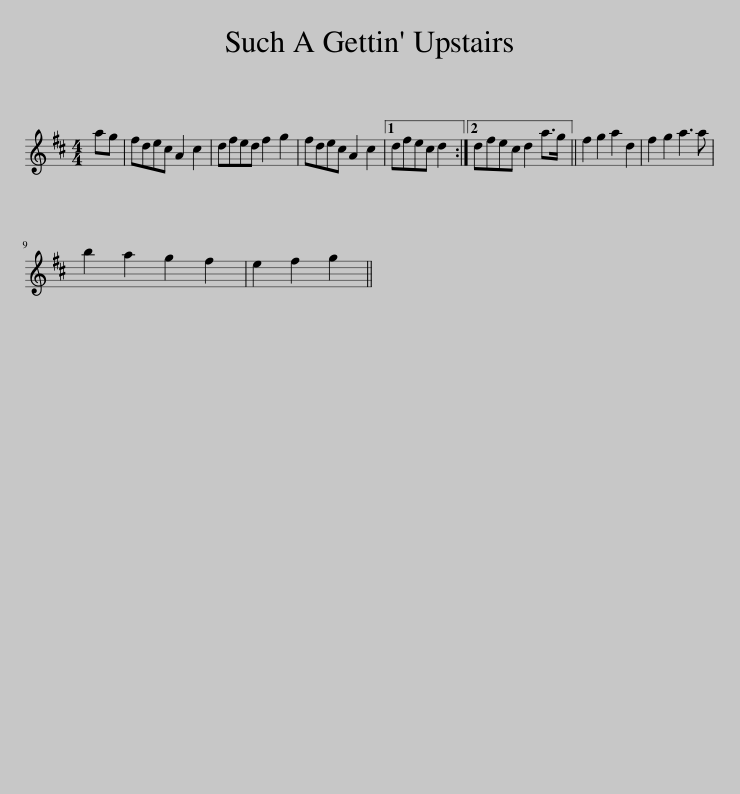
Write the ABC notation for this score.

X:1
L:1/8
M:4/4
I:linebreak $
K:D
V:1 treble
V:1
 ag | fdec A2 c2 | dfed f2 g2 | fdec A2 c2 |1 dfec d2 :|2 %5
 dfec d2 a>g || f2 g2 a2 d2 | f2 g2 a3 a |$ b2 a2 g2 f2 | e2 f2 g2 || %10
